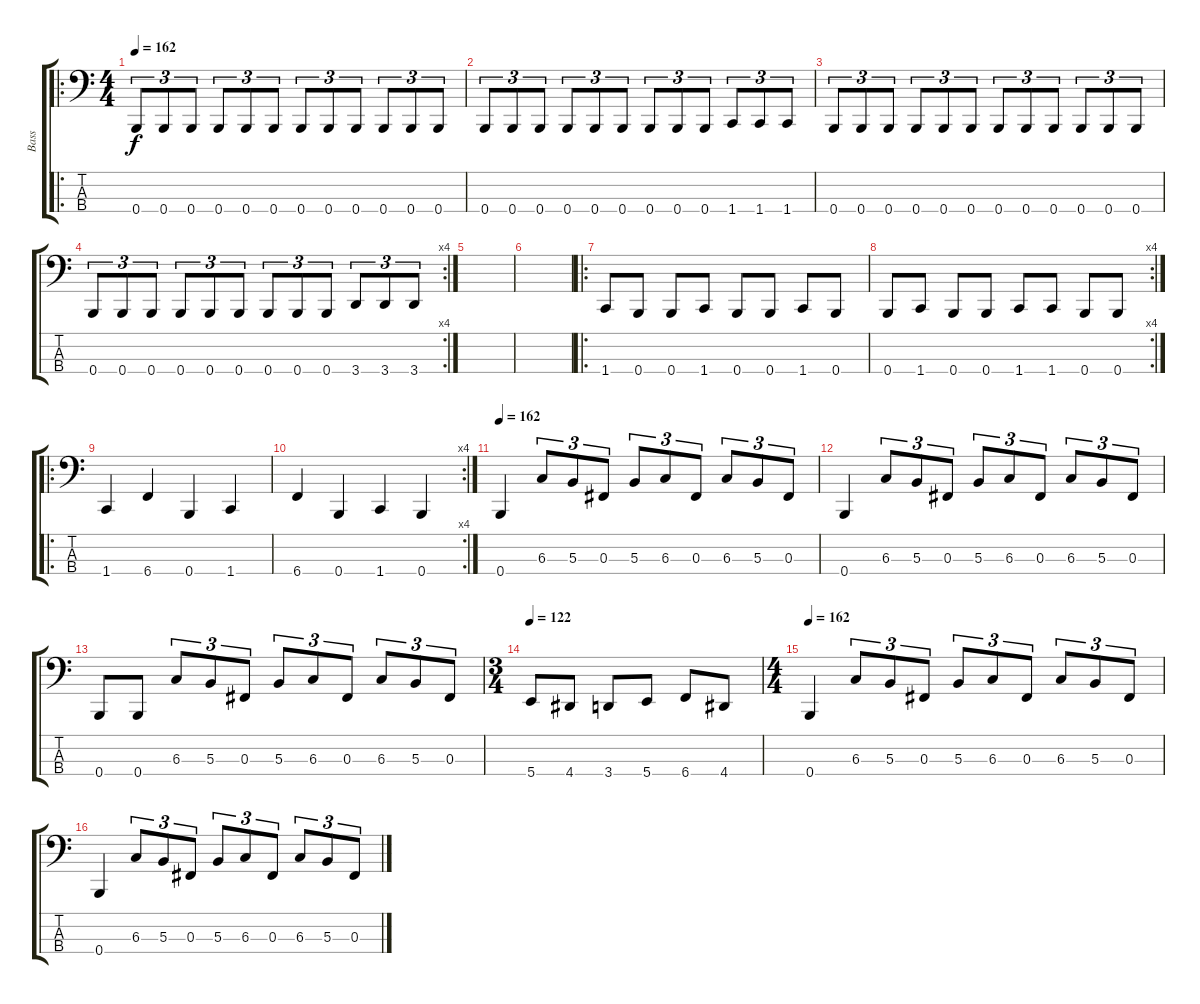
\track ("Bass" "Bass") {instrument electricbassfinger}
\staff {score tabs}
\tuning (E2 B1 Gb1 B0) {hide}
\ro
\ts (4 4)
\tempo 162
\clef f4
\ks c
0.4.8{tu (3 2) dy f} 0.4.8{tu (3 2)} 0.4.8{tu (3 2)} 0.4.8{tu (3 2)} 0.4.8{tu (3 2)} 0.4.8{tu (3 2)} 0.4.8{tu (3 2)} 0.4.8{tu (3 2)} 0.4.8{tu (3 2)} 0.4.8{tu (3 2)} 0.4.8{tu (3 2)} 0.4.8{tu (3 2)} |
0.4.8{tu (3 2)} 0.4.8{tu (3 2)} 0.4.8{tu (3 2)} 0.4.8{tu (3 2)} 0.4.8{tu (3 2)} 0.4.8{tu (3 2)} 0.4.8{tu (3 2)} 0.4.8{tu (3 2)} 0.4.8{tu (3 2)} 1.4.8{tu (3 2)} 1.4.8{tu (3 2)} 1.4.8{tu (3 2)} |
0.4.8{tu (3 2)} 0.4.8{tu (3 2)} 0.4.8{tu (3 2)} 0.4.8{tu (3 2)} 0.4.8{tu (3 2)} 0.4.8{tu (3 2)} 0.4.8{tu (3 2)} 0.4.8{tu (3 2)} 0.4.8{tu (3 2)} 0.4.8{tu (3 2)} 0.4.8{tu (3 2)} 0.4.8{tu (3 2)} |
\rc 4
0.4.8{tu (3 2)} 0.4.8{tu (3 2)} 0.4.8{tu (3 2)} 0.4.8{tu (3 2)} 0.4.8{tu (3 2)} 0.4.8{tu (3 2)} 0.4.8{tu (3 2)} 0.4.8{tu (3 2)} 0.4.8{tu (3 2)} 3.4.8{tu (3 2)} 3.4.8{tu (3 2)} 3.4.8{tu (3 2)} |
|
|
\ro
1.4.8 0.4.8 0.4.8 1.4.8 0.4.8 0.4.8 1.4.8 0.4.8 |
\rc 4
0.4.8 1.4.8 0.4.8 0.4.8 1.4.8 1.4.8 0.4.8 0.4.8 |
\ro
1.4.4 6.4.4 0.4.4 1.4.4 |
\rc 4
6.4.4 0.4.4 1.4.4 0.4.4 |
\tempo 162
0.4.4 6.3.8{tu (3 2)} 5.3.8{tu (3 2)} 0.3.8{tu (3 2)} 5.3.8{tu (3 2)} 6.3.8{tu (3 2)} 0.3.8{tu (3 2)} 6.3.8{tu (3 2)} 5.3.8{tu (3 2)} 0.3.8{tu (3 2)} |
0.4.4 6.3.8{tu (3 2)} 5.3.8{tu (3 2)} 0.3.8{tu (3 2)} 5.3.8{tu (3 2)} 6.3.8{tu (3 2)} 0.3.8{tu (3 2)} 6.3.8{tu (3 2)} 5.3.8{tu (3 2)} 0.3.8{tu (3 2)} |
0.4.8 0.4.8 6.3.8{tu (3 2)} 5.3.8{tu (3 2)} 0.3.8{tu (3 2)} 5.3.8{tu (3 2)} 6.3.8{tu (3 2)} 0.3.8{tu (3 2)} 6.3.8{tu (3 2)} 5.3.8{tu (3 2)} 0.3.8{tu (3 2)} |
\ts (3 4)
\tempo 122
5.4.8 4.4.8 3.4.8 5.4.8 6.4.8 4.4.8 |
\ts (4 4)
\tempo 162
0.4.4 6.3.8{tu (3 2)} 5.3.8{tu (3 2)} 0.3.8{tu (3 2)} 5.3.8{tu (3 2)} 6.3.8{tu (3 2)} 0.3.8{tu (3 2)} 6.3.8{tu (3 2)} 5.3.8{tu (3 2)} 0.3.8{tu (3 2)} |
0.4.4 6.3.8{tu (3 2)} 5.3.8{tu (3 2)} 0.3.8{tu (3 2)} 5.3.8{tu (3 2)} 6.3.8{tu (3 2)} 0.3.8{tu (3 2)} 6.3.8{tu (3 2)} 5.3.8{tu (3 2)} 0.3.8{tu (3 2)}
